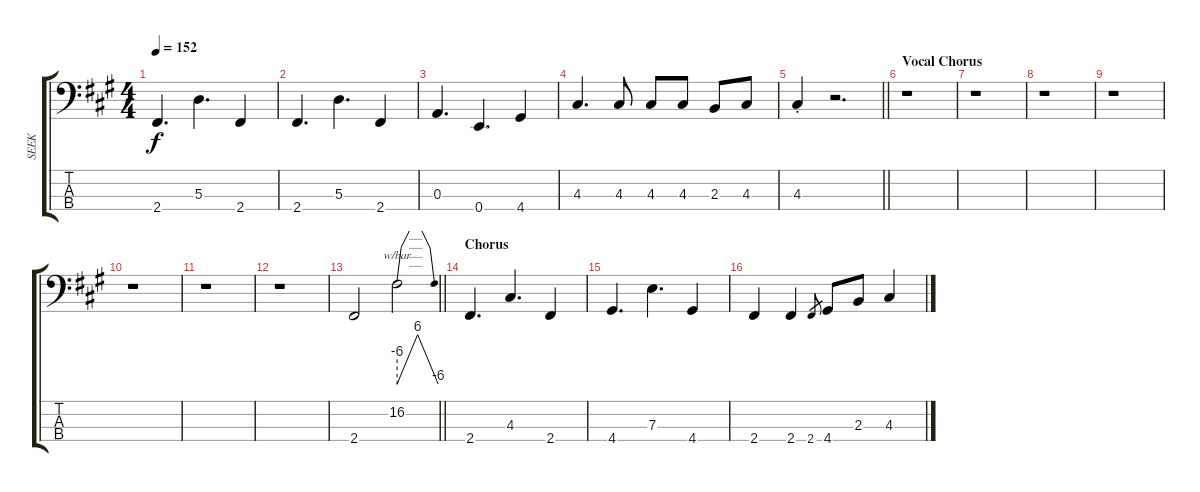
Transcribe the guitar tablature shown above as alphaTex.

\track ("SEEK" "SEEK") {instrument synthbass2}
\staff {score tabs}
\tuning (G2 D2 A1 E1) {hide}
\ts (4 4)
\tempo 152
\clef f4
\ks f#minor
2.4.4{d dy f} 5.3.4{d} 2.4.4 |
2.4.4{d} 5.3.4{d} 2.4.4 |
0.3.4{d} 0.4.4{d} 4.4.4 |
4.3.4{d} 4.3.8 4.3.8 4.3.8 2.3.8 4.3.8 |
\barLineRight lightlight
4.3{st}.4 r.2{d} |
\section ("" "Vocal Chorus")
r.1 |
r.1 |
r.1 |
r.1 |
r.1 |
r.1 |
r.1 |
\barLineRight lightlight
2.4.2 16.2.2{tbe (dip default 0 -24 30 24 60 -24)} |
\section ("" "Chorus")
2.4.4{d} 4.3.4{d} 2.4.4 |
4.4.4{d} 7.3.4{d} 4.4.4 |
2.4.4 2.4.4 2.4.8{gr} 4.4.8 2.3.8 4.3.4
